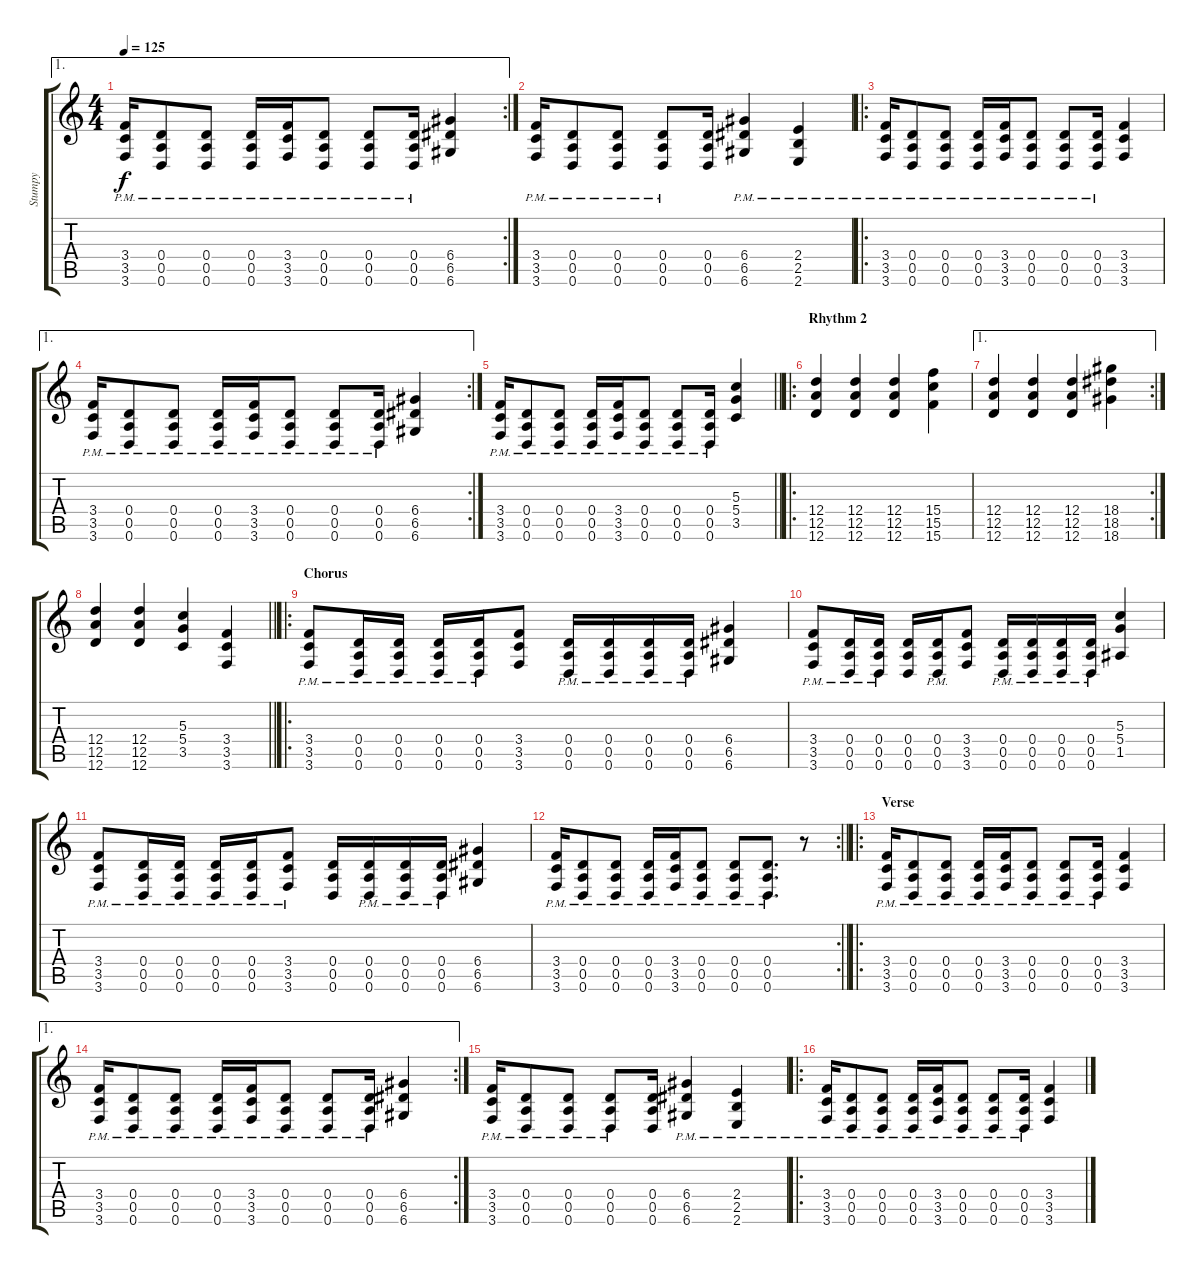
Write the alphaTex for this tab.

\track ("Stumpy" "Stumpy") {instrument overdrivenguitar}
\staff {score tabs}
\tuning (E4 B3 G3 D3 A2 D2) {hide}
\ae 1
\rc 2
\ts (4 4)
\tempo 125
\clef g2
\ks c
(3.4 3.5{pm} 3.6).16{dy f} (0.4 0.5{pm} 0.6).8 (0.4 0.5{pm} 0.6).8 (0.4 0.5{pm} 0.6).16 (3.4 3.5{pm} 3.6).16 (0.4 0.5{pm} 0.6).8 (0.4 0.5{pm} 0.6).8 (0.4 0.5{pm} 0.6).16 (6.4 6.5 6.6).4 |
(3.4 3.5{pm} 3.6).16 (0.4 0.5{pm} 0.6).8 (0.4 0.5{pm} 0.6).8 (0.4 0.5{pm} 0.6).8 (0.4 0.5 0.6).16 (6.4 6.5{pm} 6.6).4 (2.4 2.5{pm} 2.6).4 |
\ro
(3.4 3.5{pm} 3.6).16 (0.4 0.5{pm} 0.6).8 (0.4 0.5{pm} 0.6).8 (0.4 0.5{pm} 0.6).16 (3.4 3.5{pm} 3.6).16 (0.4 0.5{pm} 0.6).8 (0.4 0.5{pm} 0.6).8 (0.4 0.5{pm} 0.6).16 (3.4 3.5 3.6).4 |
\ae 1
\rc 2
(3.4 3.5{pm} 3.6).16 (0.4 0.5{pm} 0.6).8 (0.4 0.5{pm} 0.6).8 (0.4 0.5{pm} 0.6).16 (3.4 3.5{pm} 3.6).16 (0.4 0.5{pm} 0.6).8 (0.4 0.5{pm} 0.6).8 (0.4 0.5{pm} 0.6).16 (6.4 6.5 6.6).4 |
\barLineRight lightlight
(3.4 3.5{pm} 3.6).16 (0.4 0.5{pm} 0.6).8 (0.4 0.5{pm} 0.6).8 (0.4 0.5{pm} 0.6).16 (3.4 3.5{pm} 3.6).16 (0.4 0.5{pm} 0.6).8 (0.4 0.5{pm} 0.6).8 (0.4 0.5{pm} 0.6).16 (5.3 5.4 3.5).4 |
\ro
\section ("" "Rhythm 2")
(12.4 12.5 12.6).4 (12.4 12.5 12.6).4 (12.4 12.5 12.6).4 (15.4 15.5 15.6).4 |
\ae 1
\rc 2
(12.4 12.5 12.6).4 (12.4 12.5 12.6).4 (12.4 12.5 12.6).4 (18.4 18.5 18.6).4 |
\barLineRight lightlight
(12.4 12.5 12.6).4 (12.4 12.5 12.6).4 (5.3 5.4 3.5).4 (3.4 3.5 3.6).4 |
\ro
\section ("" "Chorus")
(3.4{pm} 3.5 3.6).8 (0.4{pm} 0.5 0.6).16 (0.4{pm} 0.5 0.6).16 (0.4{pm} 0.5 0.6).16 (0.4{pm} 0.5 0.6).16 (3.4 3.5 3.6).8 (0.4{pm} 0.5 0.6).16 (0.4{pm} 0.5 0.6).16 (0.4{pm} 0.5 0.6).16 (0.4{pm} 0.5 0.6).16 (6.4 6.5 6.6).4 |
(3.4{pm} 3.5 3.6).8 (0.4{pm} 0.5 0.6).16 (0.4{pm} 0.5 0.6).16 (0.4 0.5 0.6).16 (0.4{pm} 0.5 0.6).16 (3.4 3.5 3.6).8 (0.4{pm} 0.5 0.6).16 (0.4{pm} 0.5 0.6).16 (0.4{pm} 0.5 0.6).16 (0.4{pm} 0.5 0.6).16 (5.3 5.4 1.5).4 |
(3.4{pm} 3.5 3.6).8 (0.4{pm} 0.5 0.6).16 (0.4{pm} 0.5 0.6).16 (0.4{pm} 0.5 0.6).16 (0.4{pm} 0.5 0.6).16 (3.4{pm} 3.5 3.6).8 (0.4 0.5 0.6).16 (0.4{pm} 0.5 0.6).16 (0.4{pm} 0.5 0.6).16 (0.4{pm} 0.5 0.6).16 (6.4 6.5 6.6).4 |
\rc 2
\barLineRight lightlight
(3.4{pm} 3.5 3.6).16 (0.4{pm} 0.5 0.6).8 (0.4{pm} 0.5 0.6).8 (0.4{pm} 0.5 0.6).16 (3.4{pm} 3.5 3.6).16 (0.4{pm} 0.5 0.6).8 (0.4{pm} 0.5 0.6).8 (0.4{pm} 0.5 0.6).8{d} r.8 |
\ro
\section ("" "Verse")
(3.4 3.5{pm} 3.6).16 (0.4 0.5{pm} 0.6).8 (0.4 0.5{pm} 0.6).8 (0.4 0.5{pm} 0.6).16 (3.4 3.5{pm} 3.6).16 (0.4 0.5{pm} 0.6).8 (0.4 0.5{pm} 0.6).8 (0.4 0.5{pm} 0.6).16 (3.4 3.5 3.6).4 |
\ae 1
\rc 2
(3.4 3.5{pm} 3.6).16 (0.4 0.5{pm} 0.6).8 (0.4 0.5{pm} 0.6).8 (0.4 0.5{pm} 0.6).16 (3.4 3.5{pm} 3.6).16 (0.4 0.5{pm} 0.6).8 (0.4 0.5{pm} 0.6).8 (0.4 0.5{pm} 0.6).16 (6.4 6.5 6.6).4 |
(3.4 3.5{pm} 3.6).16 (0.4 0.5{pm} 0.6).8 (0.4 0.5{pm} 0.6).8 (0.4 0.5{pm} 0.6).8 (0.4 0.5 0.6).16 (6.4 6.5{pm} 6.6).4 (2.4 2.5{pm} 2.6).4 |
\ro
(3.4 3.5{pm} 3.6).16 (0.4 0.5{pm} 0.6).8 (0.4 0.5{pm} 0.6).8 (0.4 0.5{pm} 0.6).16 (3.4 3.5{pm} 3.6).16 (0.4 0.5{pm} 0.6).8 (0.4 0.5{pm} 0.6).8 (0.4 0.5{pm} 0.6).16 (3.4 3.5 3.6).4
